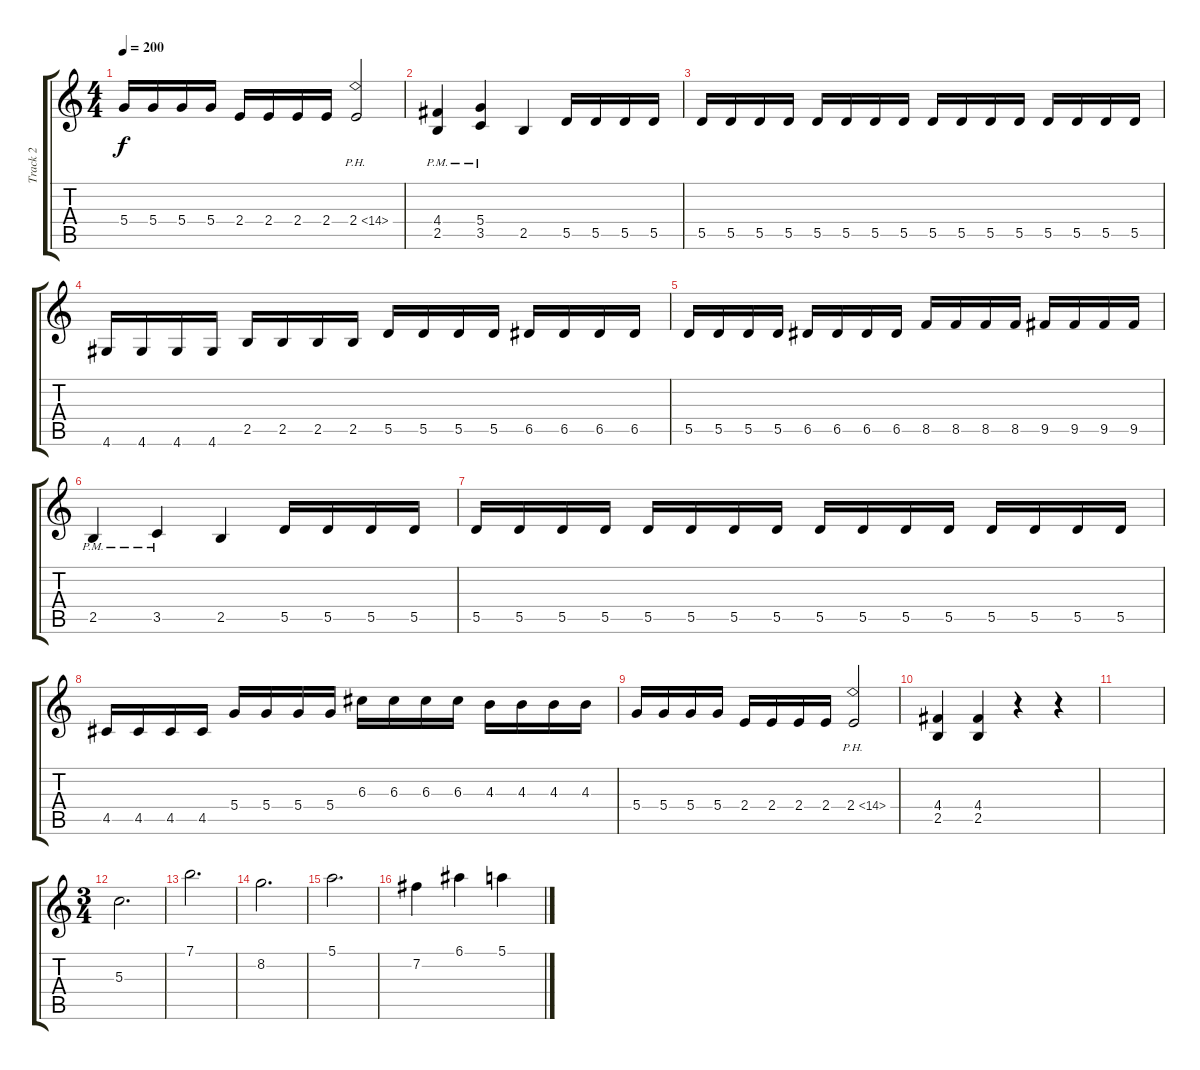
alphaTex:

\track ("Track 2" "Track 2") {instrument distortionguitar}
\staff {score tabs}
\tuning (E4 B3 G3 D3 A2 E2) {hide}
\ts (4 4)
\tempo 200
\clef g2
\ks c
5.4.16{dy f} 5.4.16 5.4.16 5.4.16 2.4.16 2.4.16 2.4.16 2.4.16 2.4{ph 12}.2 |
(4.4{pm} 2.5{pm}).4 (5.4{pm} 3.5{pm}).4 2.5.4 5.5.16 5.5.16 5.5.16 5.5.16 |
5.5.16 5.5.16 5.5.16 5.5.16 5.5.16 5.5.16 5.5.16 5.5.16 5.5.16 5.5.16 5.5.16 5.5.16 5.5.16 5.5.16 5.5.16 5.5.16 |
4.6.16 4.6.16 4.6.16 4.6.16 2.5.16 2.5.16 2.5.16 2.5.16 5.5.16 5.5.16 5.5.16 5.5.16 6.5.16 6.5.16 6.5.16 6.5.16 |
5.5.16 5.5.16 5.5.16 5.5.16 6.5.16 6.5.16 6.5.16 6.5.16 8.5.16 8.5.16 8.5.16 8.5.16 9.5.16 9.5.16 9.5.16 9.5.16 |
2.5{pm}.4 3.5{pm}.4 2.5.4 5.5.16 5.5.16 5.5.16 5.5.16 |
5.5.16 5.5.16 5.5.16 5.5.16 5.5.16 5.5.16 5.5.16 5.5.16 5.5.16 5.5.16 5.5.16 5.5.16 5.5.16 5.5.16 5.5.16 5.5.16 |
4.5.16 4.5.16 4.5.16 4.5.16 5.4.16 5.4.16 5.4.16 5.4.16 6.3.16 6.3.16 6.3.16 6.3.16 4.3.16 4.3.16 4.3.16 4.3.16 |
5.4.16 5.4.16 5.4.16 5.4.16 2.4.16 2.4.16 2.4.16 2.4.16 2.4{ph 12}.2 |
(4.4 2.5).4 (4.4 2.5).4 r.4 r.4 |
|
\ts (3 4)
5.3.2{d} |
7.1.2{d} |
8.2.2{d} |
5.1.2{d} |
7.2.4 6.1.4 5.1.4
